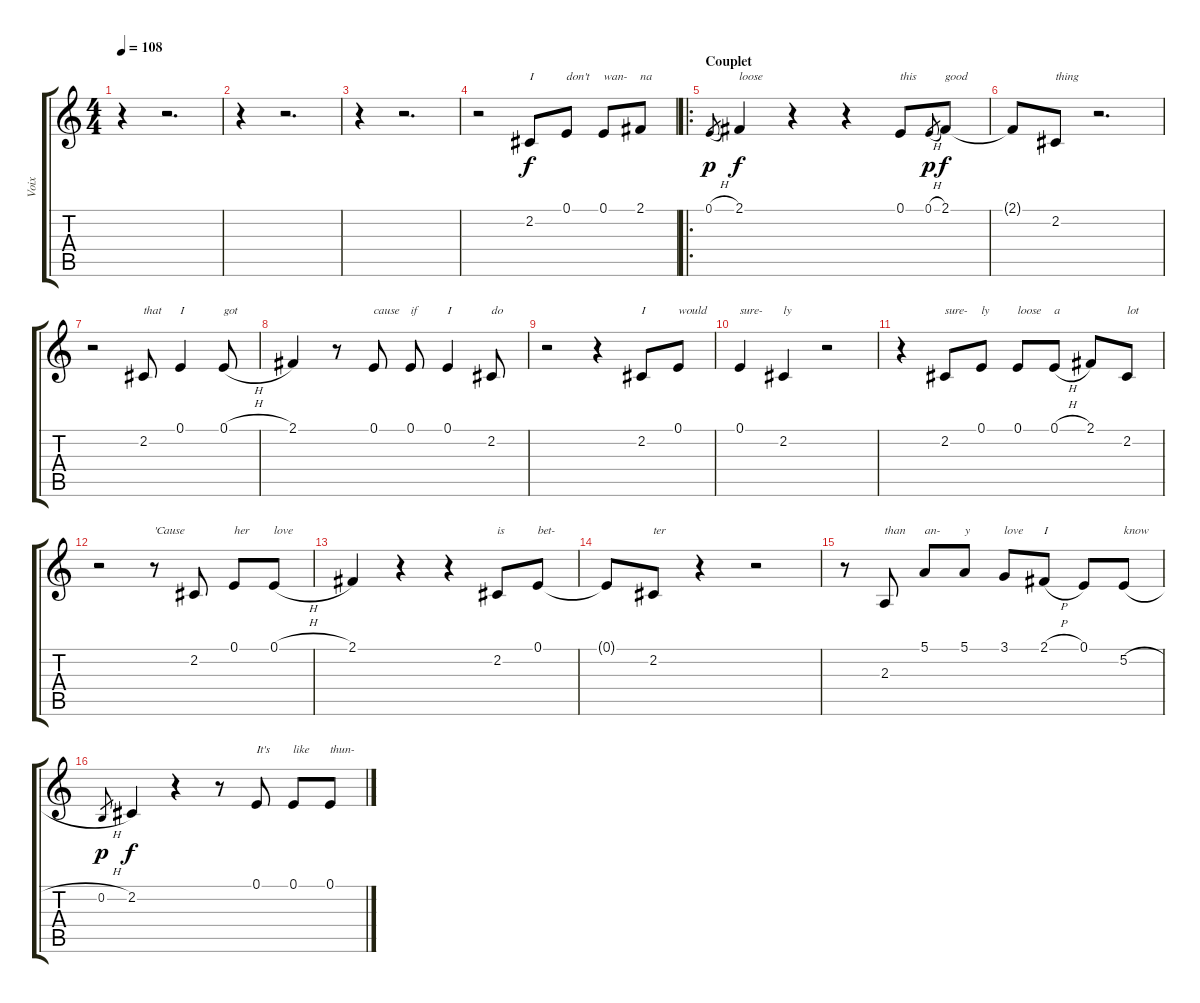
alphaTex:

\track ("Voix" "Voix") {instrument clarinet}
\staff {score tabs}
\tuning (E4 B3 G3 D3 A2 E2) {hide}
\ts (4 4)
\tempo 108
\clef g2
\ks c
r.4{dy f instrument clarinet} r.2{d} |
r.4 r.2{d} |
r.4 r.2{d} |
r.2 2.2.8{txt "I"} 0.1.8{txt "don't"} 0.1.8{txt "wan-"} 2.1.8{txt "na"} |
\ro
\section ("" "Couplet")
0.1{h}.8{gr dy p} 2.1.4{txt "loose" dy f} r.4 r.4 0.1.8{txt "this"} 0.1{h}.8{gr dy p} 2.1.8{txt "good" dy f} |
2.1{t}.8 2.2.8{txt "thing"} r.2{d} |
r.2 2.2.8{txt "that"} 0.1.4{txt "I"} 0.1{h}.8{txt "got"} |
2.1.4 r.8 0.1.8{txt "cause"} 0.1.8{txt "if"} 0.1.4{txt "I"} 2.2.8{txt "do"} |
r.2 r.4 2.2.8{txt "I"} 0.1.8{txt "would"} |
0.1.4{txt "sure-"} 2.2.4{txt "ly"} r.2 |
r.4 2.2.8{txt "sure-"} 0.1.8{txt "ly"} 0.1.8{txt "loose"} 0.1{h}.8{txt "a"} 2.1.8 2.2.8{txt "lot"} |
r.2 r.8{txt "'Cause"} 2.2.8 0.1.8{txt "her"} 0.1{h}.8{txt "love"} |
2.1.4 r.4 r.4 2.2.8{txt "is"} 0.1.8{txt "bet-"} |
0.1{t}.8 2.2.8{txt "ter"} r.4 r.2 |
r.8 2.3.8{txt "than"} 5.1.8{txt "an-"} 5.1.8{txt "y"} 3.1.8{txt "love"} 2.1{h}.8{txt "I"} 0.1.8 5.2{h}.8{txt "know"} |
0.2{h}.8{gr dy p} 2.2.4{dy f} r.4 r.8 0.1.8{txt "It's"} 0.1.8{txt "like"} 0.1.8{txt "thun-"}
